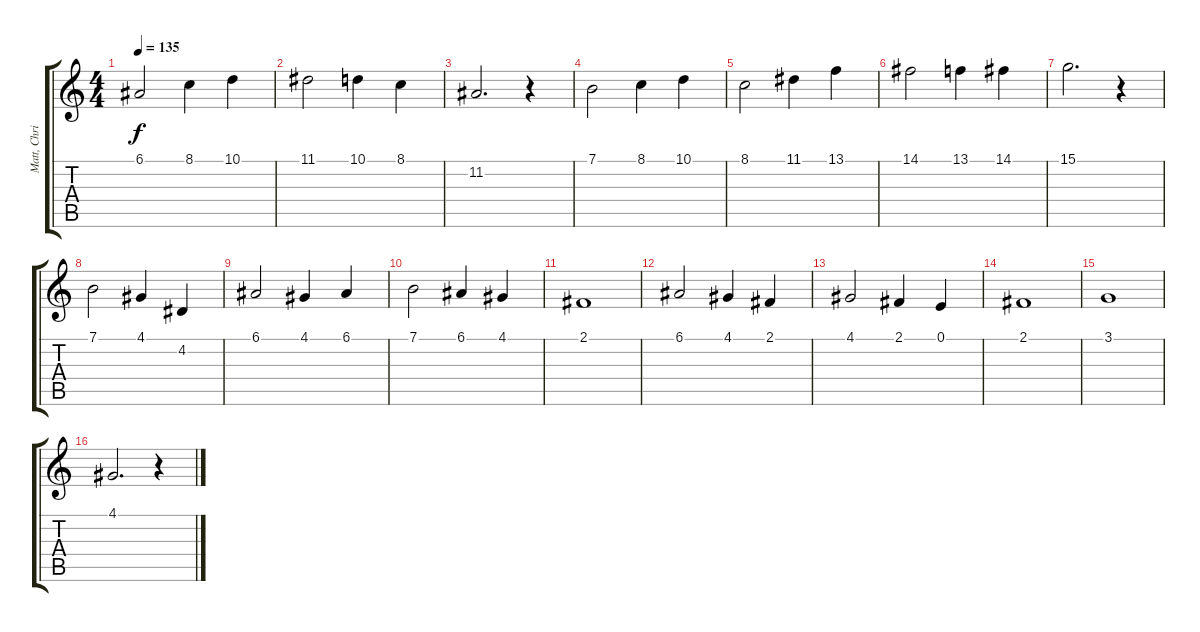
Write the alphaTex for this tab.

\track ("Matt, Chris, Dom, Morgan" "Matt, Chri") {instrument choiraahs}
\staff {score tabs}
\tuning (E4 B3 G3 D3 A2 E2) {hide}
\ts (4 4)
\tempo 135
\clef g2
\ks c
6.1.2{dy f} 8.1.4 10.1.4 |
11.1.2 10.1.4 8.1.4 |
11.2.2{d} r.4 |
7.1.2 8.1.4 10.1.4 |
8.1.2 11.1.4 13.1.4 |
14.1.2 13.1.4 14.1.4 |
15.1.2{d} r.4 |
7.1.2 4.1.4 4.2.4 |
6.1.2 4.1.4 6.1.4 |
7.1.2 6.1.4 4.1.4 |
2.1.1 |
6.1.2 4.1.4 2.1.4 |
4.1.2 2.1.4 0.1.4 |
2.1.1 |
3.1.1 |
4.1.2{d} r.4
